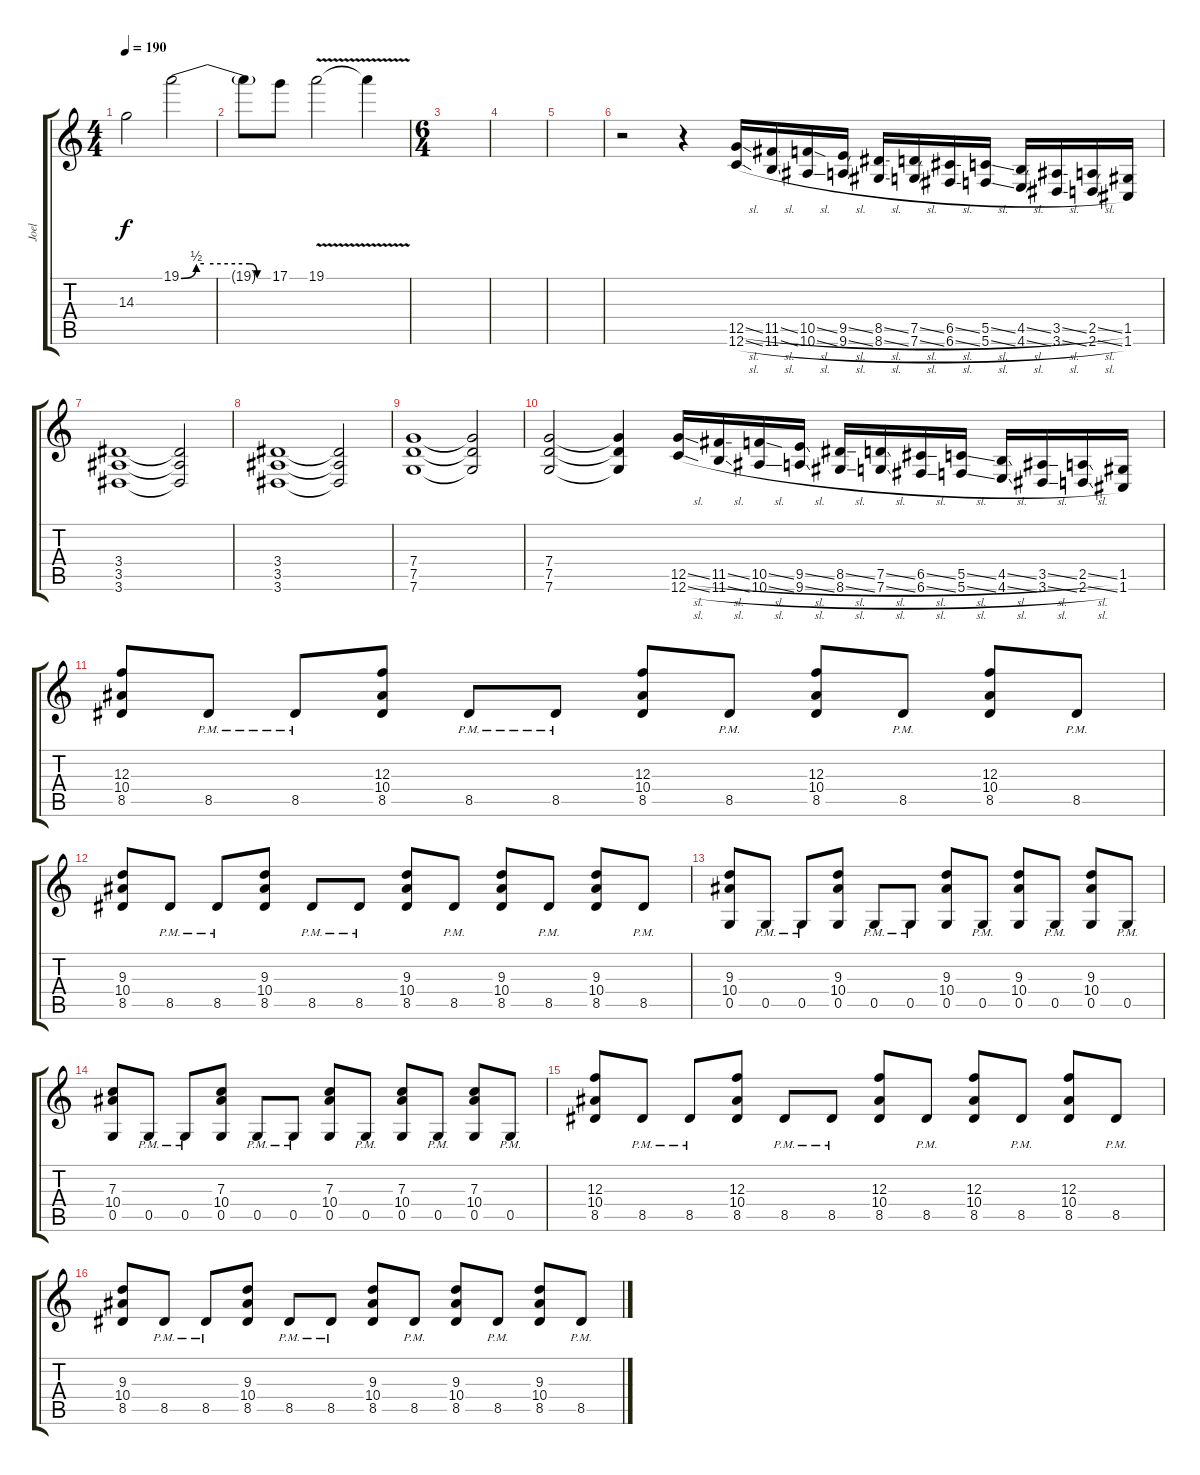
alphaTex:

\track ("Joel" "Joel") {instrument distortionguitar}
\staff {score tabs}
\tuning (D4 A3 F3 C3 G2 C2) {hide}
\ts (4 4)
\tempo 190
\clef g2
\ks c
14.3{t}.2{dy f} 19.1{be (custom 0 0 10 2 15 2 45 2 50 0 58 0 60 0)}.2 |
19.1{t}.8 17.1.8 19.1{v}.2 19.1{t}.4 |
\ts (6 4)
|
|
|
r.2 r.4 (12.5{sl} 12.6{sl}).16 (11.5{sl} 11.6{sl}).16 (10.5{sl} 10.6{sl}).16 (9.5{sl} 9.6{sl}).16 (8.5{sl} 8.6{sl}).16 (7.5{sl} 7.6{sl}).16 (6.5{sl} 6.6{sl}).16 (5.5{sl} 5.6{sl}).16 (4.5{sl} 4.6{sl}).16 (3.5{sl} 3.6{sl}).16 (2.5{sl} 2.6{sl}).16 (1.5 1.6).16 |
(3.4 3.5 3.6).1 (3.4{t} 3.5{t} 3.6{t}).2 |
(3.4 3.5 3.6).1 (3.4{t} 3.5{t} 3.6{t}).2 |
(7.4 7.5 7.6).1 (7.4{t} 7.5{t} 7.6{t}).2 |
(7.4 7.5 7.6).2 (7.4{t} 7.5{t} 7.6{t}).4 (12.5{sl} 12.6{sl}).16 (11.5{sl} 11.6{sl}).16 (10.5{sl} 10.6{sl}).16 (9.5{sl} 9.6{sl}).16 (8.5{sl} 8.6{sl}).16 (7.5{sl} 7.6{sl}).16 (6.5{sl} 6.6{sl}).16 (5.5{sl} 5.6{sl}).16 (4.5{sl} 4.6{sl}).16 (3.5{sl} 3.6{sl}).16 (2.5{sl} 2.6{sl}).16 (1.5 1.6).16 |
(12.3 10.4 8.5).8 8.5{pm}.8 8.5{pm}.8 (12.3 10.4 8.5).8 8.5{pm}.8 8.5{pm}.8 (12.3 10.4 8.5).8 8.5{pm}.8 (12.3 10.4 8.5).8 8.5{pm}.8 (12.3 10.4 8.5).8 8.5{pm}.8 |
(9.3 10.4 8.5).8 8.5{pm}.8 8.5{pm}.8 (9.3 10.4 8.5).8 8.5{pm}.8 8.5{pm}.8 (9.3 10.4 8.5).8 8.5{pm}.8 (9.3 10.4 8.5).8 8.5{pm}.8 (9.3 10.4 8.5).8 8.5{pm}.8 |
(9.3 10.4 0.5).8 0.5{pm}.8 0.5{pm}.8 (9.3 10.4 0.5).8 0.5{pm}.8 0.5{pm}.8 (9.3 10.4 0.5).8 0.5{pm}.8 (9.3 10.4 0.5).8 0.5{pm}.8 (9.3 10.4 0.5).8 0.5{pm}.8 |
(7.3 10.4 0.5).8 0.5{pm}.8 0.5{pm}.8 (7.3 10.4 0.5).8 0.5{pm}.8 0.5{pm}.8 (7.3 10.4 0.5).8 0.5{pm}.8 (7.3 10.4 0.5).8 0.5{pm}.8 (7.3 10.4 0.5).8 0.5{pm}.8 |
(12.3 10.4 8.5).8 8.5{pm}.8 8.5{pm}.8 (12.3 10.4 8.5).8 8.5{pm}.8 8.5{pm}.8 (12.3 10.4 8.5).8 8.5{pm}.8 (12.3 10.4 8.5).8 8.5{pm}.8 (12.3 10.4 8.5).8 8.5{pm}.8 |
(9.3 10.4 8.5).8 8.5{pm}.8 8.5{pm}.8 (9.3 10.4 8.5).8 8.5{pm}.8 8.5{pm}.8 (9.3 10.4 8.5).8 8.5{pm}.8 (9.3 10.4 8.5).8 8.5{pm}.8 (9.3 10.4 8.5).8 8.5{pm}.8
